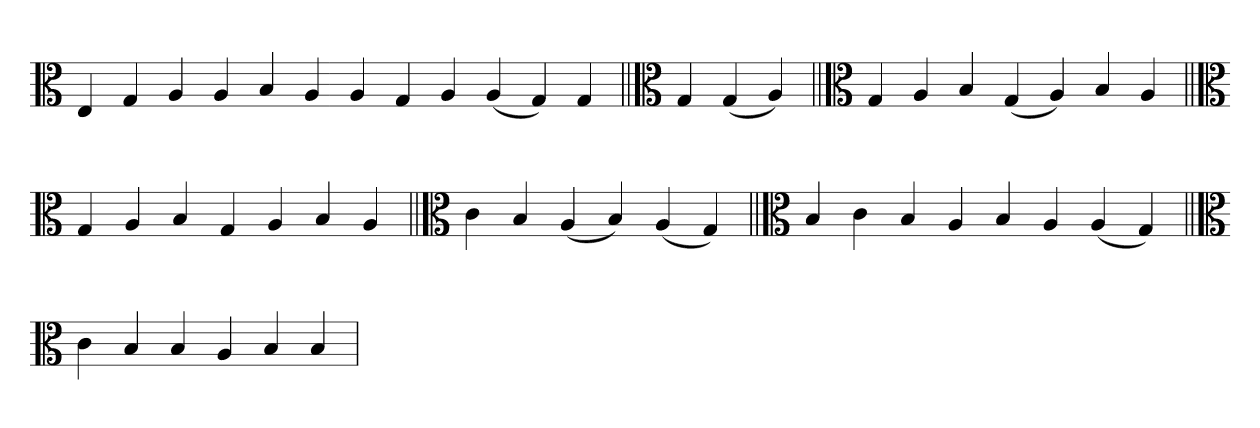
**kern
*part1
*staff1
*clefC3
=
4E
4G
4A
4A
4B
4A
4A
4G
4A
(4A
4G)
4G
=||
*clefC3
4G
(4G
4A)
=||
*clefC3
4G
4A
4B
(4G
4A)
4B
4A
=||
*clefC3
4G
4A
4B
4G
4A
4B
4A
=||
*clefC3
4c
4B
(4A
4B)
(4A
4G)
=||
*clefC3
4B
4c
4B
4A
4B
4A
(4A
4G)
=||
*clefC3
4c
4B
4B
4A
4B
4B
=`
*-
